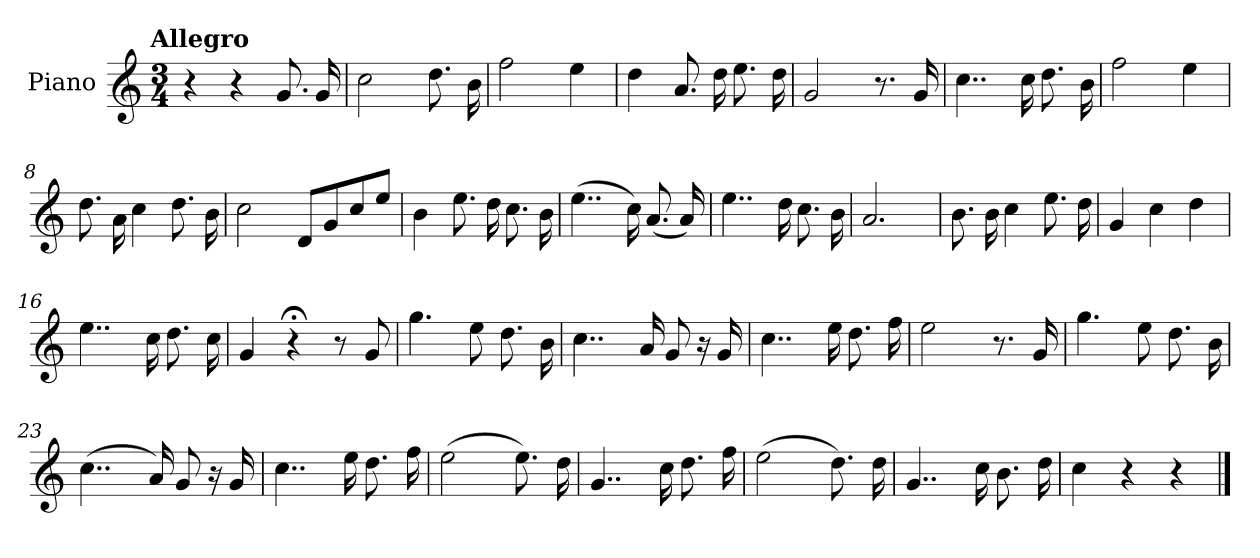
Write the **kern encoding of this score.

**kern
*part1
*staff1
*I"Piano
*I'Pno.
*clefG2
*k[]
!!LO:TX:omd:t=Allegro
*M3/4
*MM144
=1
4r
4r
8.g/
16g/
=2
2cc\
8.dd\
16b\
=3
2ff\
4ee\
=4
4dd\
8.a/
16dd\
8.ee\
16dd\
=5
2g/
8.r
16g/
!!LO:LB:g=z
=6
4..cc\
16cc\
8.dd\
16b\
=7
2ff\
4ee\
=8
8.dd\
16a\
4cc\
8.dd\
16b\
=9
2cc\
8d/L
8g/
8cc/
8ee/J
=10
4b\
8.ee\
16dd\
8.cc\
16b\
=11
(>4..ee\
16cc\)
(<8.a/
16a/)
!!LO:LB:g=z
=12
4..ee\
16dd\
8.cc\
16b\
=13
2.a/
=14
8.b\
16b\
4cc\
8.ee\
16dd\
=15
4g/
4cc\
4dd\
=16
4..ee\
16cc\
8.dd\
16cc\
=17
4g/
4r;<
8r
8g/
=18
4.gg\
8ee\
8.dd\
16b\
!!LO:LB:g=z
=19
4..cc\
16a/
8g/
16r
16g/
=20
4..cc\
16ee\
8.dd\
16ff\
=21
2ee\
8.r
16g/
=22
4.gg\
8ee\
8.dd\
16b\
=23
(>4..cc\
16a/)
8g/
16r
16g/
=24
4..cc\
16ee\
8.dd\
16ff\
!!LO:LB:g=z
=25
(>2ee\
8.ee\)
16dd\
=26
4..g/
16cc\
8.dd\
16ff\
=27
(>2ee\
8.dd\)
16dd\
=28
4..g/
16cc\
8.b\
16dd\
=29
4cc\
4r
4r
==
*-
